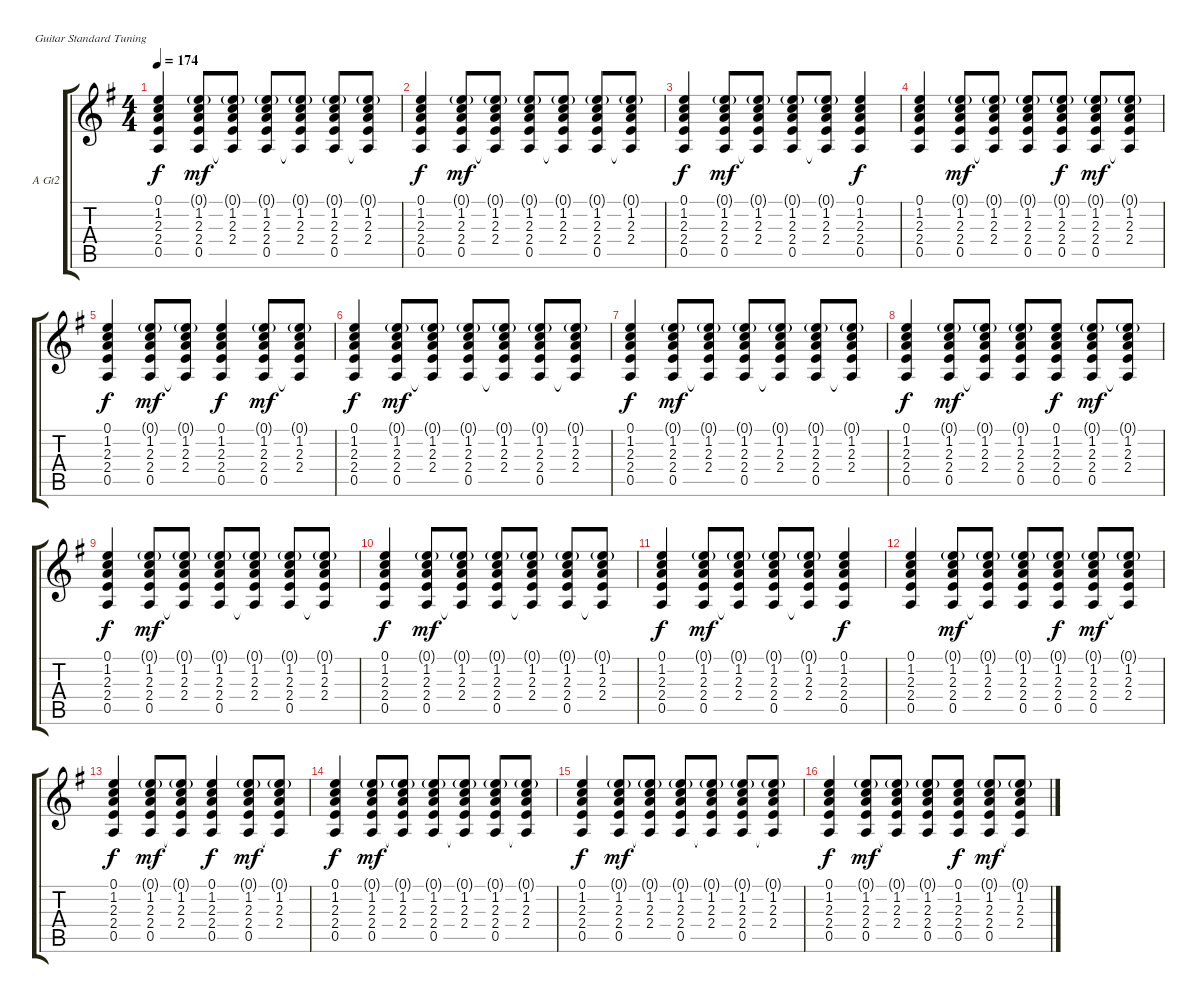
\bracketExtendMode groupsimilarinstruments
\firstSystemTrackNameOrientation horizontal
\otherSystemsTrackNameOrientation horizontal
\track ("Acoustic Guitar 2" "A Gt2") {instrument electricguitarclean}
\staff {score tabs}
\tuning (E4 B3 G3 D3 A2 E2)
\ts (4 4)
\tempo 174
\clef g2
\ks eminor
(0.1 1.2 2.3 2.4 0.5).4{dy f} (0.1{g} 1.2 2.3 2.4 0.5).8{dy mf} (0.1{g} 1.2 2.3 2.4 0.5{t}).8 (0.1{g} 1.2 2.3 2.4 0.5).8 (0.1{g} 1.2 2.3 2.4 0.5{t}).8 (0.1{g} 1.2 2.3 2.4 0.5).8 (0.1{g} 1.2 2.3 2.4 0.5{t}).8 |
(0.1 1.2 2.3 2.4 0.5).4{dy f} (0.1{g} 1.2 2.3 2.4 0.5).8{dy mf} (0.1{g} 1.2 2.3 2.4 0.5{t}).8 (0.1{g} 1.2 2.3 2.4 0.5).8 (0.1{g} 1.2 2.3 2.4 0.5{t}).8 (0.1{g} 1.2 2.3 2.4 0.5).8 (0.1{g} 1.2 2.3 2.4 0.5{t}).8 |
(0.1 1.2 2.3 2.4 0.5).4{dy f} (0.1{g} 1.2 2.3 2.4 0.5).8{dy mf} (0.1{g} 1.2 2.3 2.4 0.5{t}).8 (0.1{g} 1.2 2.3 2.4 0.5).8 (0.1{g} 1.2 2.3 2.4 0.5{t}).8 (0.1 1.2 2.3 2.4 0.5).4{dy f} |
(0.1 1.2 2.3 2.4 0.5).4 (0.1{g} 1.2 2.3 2.4 0.5).8{dy mf} (0.1{g} 1.2 2.3 2.4 0.5{t}).8 (0.1{g} 1.2 2.3 2.4 0.5).8 (0.1{g} 1.2 2.3 2.4 0.5).8{dy f} (0.1{g} 1.2 2.3 2.4 0.5).8{dy mf} (0.1{g} 1.2 2.3 2.4 0.5{t}).8 |
(0.1 1.2 2.3 2.4 0.5).4{dy f} (0.1{g} 1.2 2.3 2.4 0.5).8{dy mf} (0.1{g} 1.2 2.3 2.4 0.5{t}).8 (0.1 1.2 2.3 2.4 0.5).4{dy f} (0.1{g} 1.2 2.3 2.4 0.5).8{dy mf} (0.1{g} 1.2 2.3 2.4 0.5{t}).8 |
(0.1 1.2 2.3 2.4 0.5).4{dy f} (0.1{g} 1.2 2.3 2.4 0.5).8{dy mf} (0.1{g} 1.2 2.3 2.4 0.5{t}).8 (0.1{g} 1.2 2.3 2.4 0.5).8 (0.1{g} 1.2 2.3 2.4 0.5{t}).8 (0.1{g} 1.2 2.3 2.4 0.5).8 (0.1{g} 1.2 2.3 2.4 0.5{t}).8 |
(0.1 1.2 2.3 2.4 0.5).4{dy f} (0.1{g} 1.2 2.3 2.4 0.5).8{dy mf} (0.1{g} 1.2 2.3 2.4 0.5{t}).8 (0.1{g} 1.2 2.3 2.4 0.5).8 (0.1{g} 1.2 2.3 2.4 0.5{t}).8 (0.1{g} 1.2 2.3 2.4 0.5).8 (0.1{g} 1.2 2.3 2.4 0.5{t}).8 |
(0.1 1.2 2.3 2.4 0.5).4{dy f} (0.1{g} 1.2 2.3 2.4 0.5).8{dy mf} (0.1{g} 1.2 2.3 2.4 0.5{t}).8 (0.1{g} 1.2 2.3 2.4 0.5).8 (0.1 1.2 2.3 2.4 0.5).8{dy f} (0.1{g} 1.2 2.3 2.4 0.5).8{dy mf} (0.1{g} 1.2 2.3 2.4 0.5{t}).8 |
(0.1 1.2 2.3 2.4 0.5).4{dy f} (0.1{g} 1.2 2.3 2.4 0.5).8{dy mf} (0.1{g} 1.2 2.3 2.4 0.5{t}).8 (0.1{g} 1.2 2.3 2.4 0.5).8 (0.1{g} 1.2 2.3 2.4 0.5{t}).8 (0.1{g} 1.2 2.3 2.4 0.5).8 (0.1{g} 1.2 2.3 2.4 0.5{t}).8 |
(0.1 1.2 2.3 2.4 0.5).4{dy f} (0.1{g} 1.2 2.3 2.4 0.5).8{dy mf} (0.1{g} 1.2 2.3 2.4 0.5{t}).8 (0.1{g} 1.2 2.3 2.4 0.5).8 (0.1{g} 1.2 2.3 2.4 0.5{t}).8 (0.1{g} 1.2 2.3 2.4 0.5).8 (0.1{g} 1.2 2.3 2.4 0.5{t}).8 |
(0.1 1.2 2.3 2.4 0.5).4{dy f} (0.1{g} 1.2 2.3 2.4 0.5).8{dy mf} (0.1{g} 1.2 2.3 2.4 0.5{t}).8 (0.1{g} 1.2 2.3 2.4 0.5).8 (0.1{g} 1.2 2.3 2.4 0.5{t}).8 (0.1 1.2 2.3 2.4 0.5).4{dy f} |
(0.1 1.2 2.3 2.4 0.5).4 (0.1{g} 1.2 2.3 2.4 0.5).8{dy mf} (0.1{g} 1.2 2.3 2.4 0.5{t}).8 (0.1{g} 1.2 2.3 2.4 0.5).8 (0.1{g} 1.2 2.3 2.4 0.5).8{dy f} (0.1{g} 1.2 2.3 2.4 0.5).8{dy mf} (0.1{g} 1.2 2.3 2.4 0.5{t}).8 |
(0.1 1.2 2.3 2.4 0.5).4{dy f} (0.1{g} 1.2 2.3 2.4 0.5).8{dy mf} (0.1{g} 1.2 2.3 2.4 0.5{t}).8 (0.1 1.2 2.3 2.4 0.5).4{dy f} (0.1{g} 1.2 2.3 2.4 0.5).8{dy mf} (0.1{g} 1.2 2.3 2.4 0.5{t}).8 |
(0.1 1.2 2.3 2.4 0.5).4{dy f} (0.1{g} 1.2 2.3 2.4 0.5).8{dy mf} (0.1{g} 1.2 2.3 2.4 0.5{t}).8 (0.1{g} 1.2 2.3 2.4 0.5).8 (0.1{g} 1.2 2.3 2.4 0.5{t}).8 (0.1{g} 1.2 2.3 2.4 0.5).8 (0.1{g} 1.2 2.3 2.4 0.5{t}).8 |
(0.1 1.2 2.3 2.4 0.5).4{dy f} (0.1{g} 1.2 2.3 2.4 0.5).8{dy mf} (0.1{g} 1.2 2.3 2.4 0.5{t}).8 (0.1{g} 1.2 2.3 2.4 0.5).8 (0.1{g} 1.2 2.3 2.4 0.5{t}).8 (0.1{g} 1.2 2.3 2.4 0.5).8 (0.1{g} 1.2 2.3 2.4 0.5{t}).8 |
(0.1 1.2 2.3 2.4 0.5).4{dy f} (0.1{g} 1.2 2.3 2.4 0.5).8{dy mf} (0.1{g} 1.2 2.3 2.4 0.5{t}).8 (0.1{g} 1.2 2.3 2.4 0.5).8 (0.1 1.2 2.3 2.4 0.5).8{dy f} (0.1{g} 1.2 2.3 2.4 0.5).8{dy mf} (0.1{g} 1.2 2.3 2.4 0.5{t}).8
